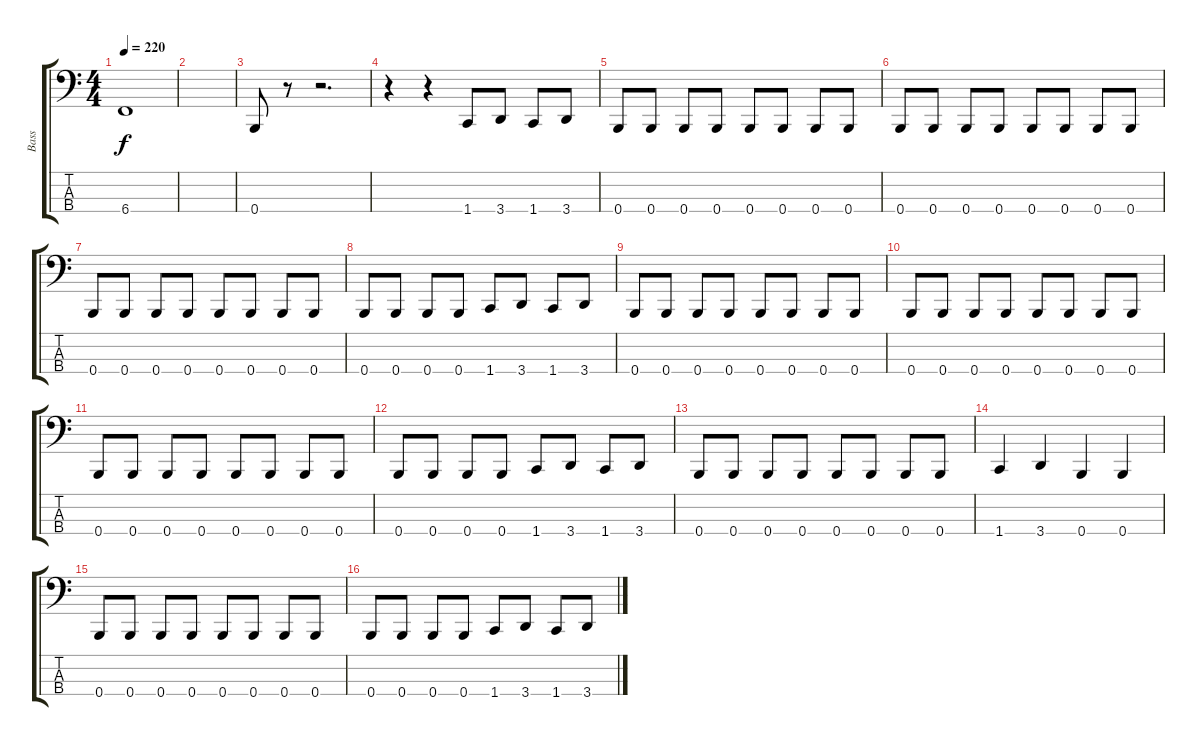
\track ("Bass" "Bass") {instrument electricbasspick}
\staff {score tabs}
\tuning (E2 B1 Gb1 B0) {hide}
\ts (4 4)
\tempo 220
\clef f4
\ks c
6.4.1{dy f} |
|
0.4.8 r.8 r.2{d} |
r.4 r.4 1.4.8 3.4.8 1.4.8 3.4.8 |
0.4.8 0.4.8 0.4.8 0.4.8 0.4.8 0.4.8 0.4.8 0.4.8 |
0.4.8 0.4.8 0.4.8 0.4.8 0.4.8 0.4.8 0.4.8 0.4.8 |
0.4.8 0.4.8 0.4.8 0.4.8 0.4.8 0.4.8 0.4.8 0.4.8 |
0.4.8 0.4.8 0.4.8 0.4.8 1.4.8 3.4.8 1.4.8 3.4.8 |
0.4.8 0.4.8 0.4.8 0.4.8 0.4.8 0.4.8 0.4.8 0.4.8 |
0.4.8 0.4.8 0.4.8 0.4.8 0.4.8 0.4.8 0.4.8 0.4.8 |
0.4.8 0.4.8 0.4.8 0.4.8 0.4.8 0.4.8 0.4.8 0.4.8 |
0.4.8 0.4.8 0.4.8 0.4.8 1.4.8 3.4.8 1.4.8 3.4.8 |
0.4.8 0.4.8 0.4.8 0.4.8 0.4.8 0.4.8 0.4.8 0.4.8 |
1.4.4 3.4.4 0.4.4 0.4.4 |
0.4.8 0.4.8 0.4.8 0.4.8 0.4.8 0.4.8 0.4.8 0.4.8 |
0.4.8 0.4.8 0.4.8 0.4.8 1.4.8 3.4.8 1.4.8 3.4.8
